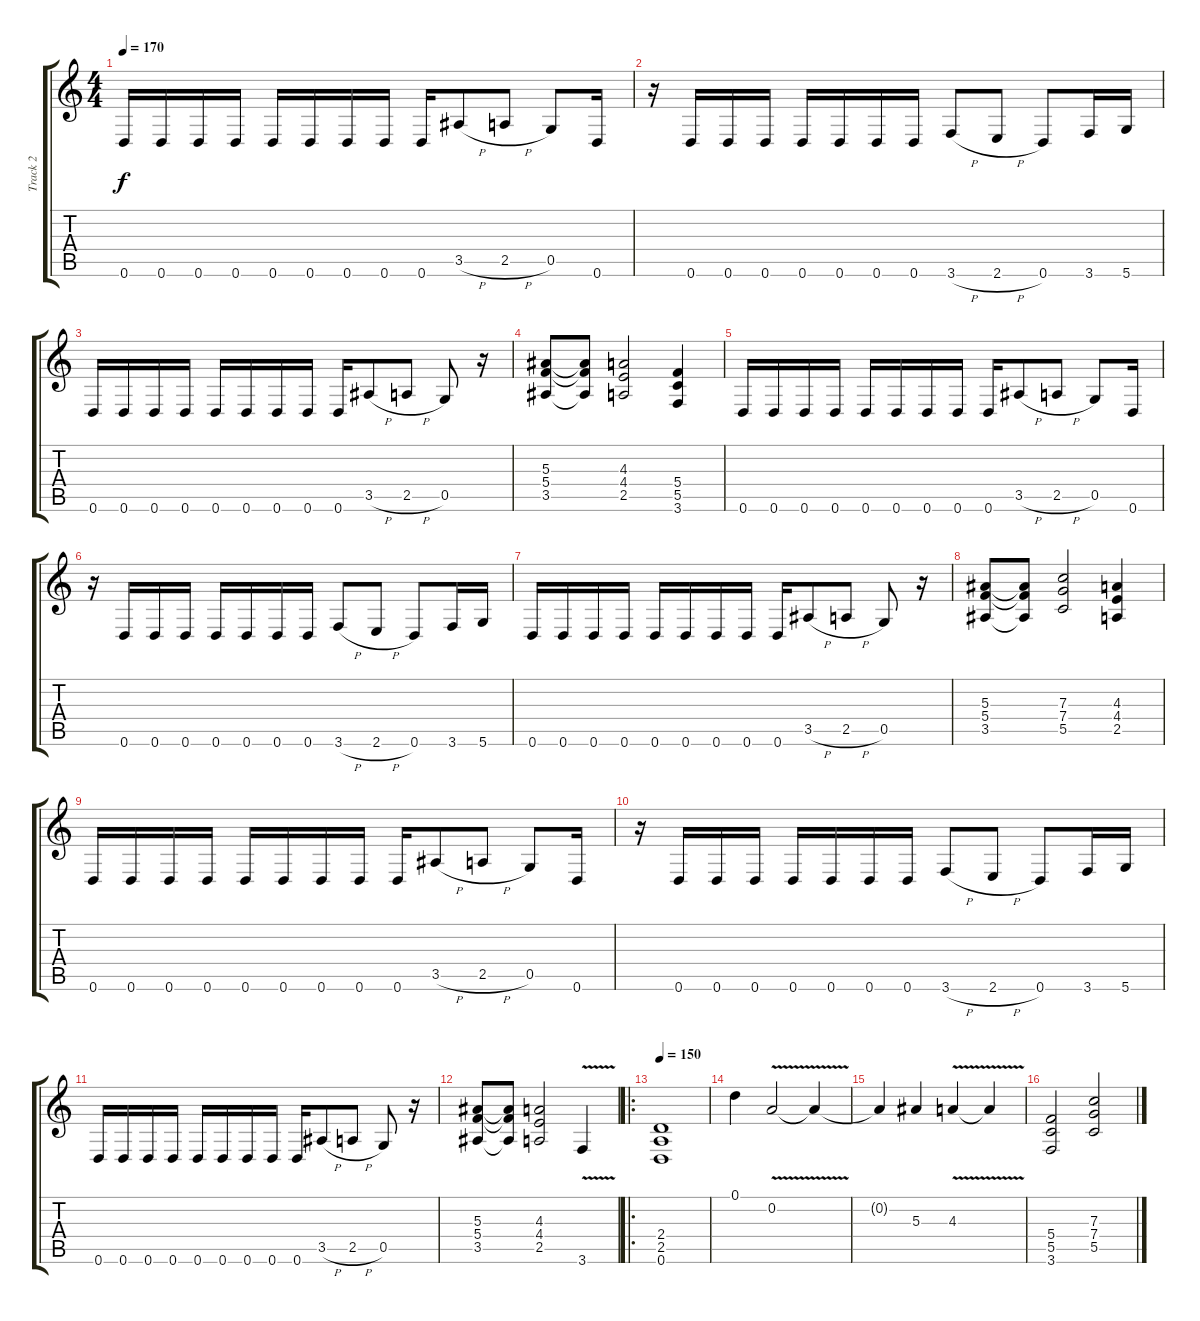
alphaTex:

\track ("Track 2" "Track 2") {instrument overdrivenguitar}
\staff {score tabs}
\tuning (D4 A3 F3 C3 G2 D2) {hide}
\ts (4 4)
\tempo 170
\clef g2
\ks c
0.6.16{dy f} 0.6.16 0.6.16 0.6.16 0.6.16 0.6.16 0.6.16 0.6.16 0.6.16 3.5{h}.8 2.5{h}.8 0.5.8 0.6.16 |
r.16 0.6.16 0.6.16 0.6.16 0.6.16 0.6.16 0.6.16 0.6.16 3.6{h}.8 2.6{h}.8 0.6.8 3.6.16 5.6.16 |
0.6.16 0.6.16 0.6.16 0.6.16 0.6.16 0.6.16 0.6.16 0.6.16 0.6.16 3.5{h}.8 2.5{h}.8 0.5.8 r.16 |
(5.3 5.4 3.5).8 (5.3{t} 5.4{t} 3.5{t}).8 (4.3 4.4 2.5).2 (5.4 5.5 3.6).4 |
0.6.16 0.6.16 0.6.16 0.6.16 0.6.16 0.6.16 0.6.16 0.6.16 0.6.16 3.5{h}.8 2.5{h}.8 0.5.8 0.6.16 |
r.16 0.6.16 0.6.16 0.6.16 0.6.16 0.6.16 0.6.16 0.6.16 3.6{h}.8 2.6{h}.8 0.6.8 3.6.16 5.6.16 |
0.6.16 0.6.16 0.6.16 0.6.16 0.6.16 0.6.16 0.6.16 0.6.16 0.6.16 3.5{h}.8 2.5{h}.8 0.5.8 r.16 |
(5.3 5.4 3.5).8 (5.3{t} 5.4{t} 3.5{t}).8 (7.3 7.4 5.5).2 (4.3 4.4 2.5).4 |
0.6.16 0.6.16 0.6.16 0.6.16 0.6.16 0.6.16 0.6.16 0.6.16 0.6.16 3.5{h}.8 2.5{h}.8 0.5.8 0.6.16 |
r.16 0.6.16 0.6.16 0.6.16 0.6.16 0.6.16 0.6.16 0.6.16 3.6{h}.8 2.6{h}.8 0.6.8 3.6.16 5.6.16 |
0.6.16 0.6.16 0.6.16 0.6.16 0.6.16 0.6.16 0.6.16 0.6.16 0.6.16 3.5{h}.8 2.5{h}.8 0.5.8 r.16 |
(5.3 5.4 3.5).8 (5.3{t} 5.4{t} 3.5{t}).8 (4.3 4.4 2.5).2 3.6{v}.4 |
\ro
\tempo 150
(2.4 2.5 0.6).1 |
0.1.4 0.2{v}.2 0.2{t}.4 |
0.2{t}.4 5.3.4 4.3{v}.4 4.3{t}.4 |
(5.4 5.5 3.6).2 (7.3 7.4 5.5).2
